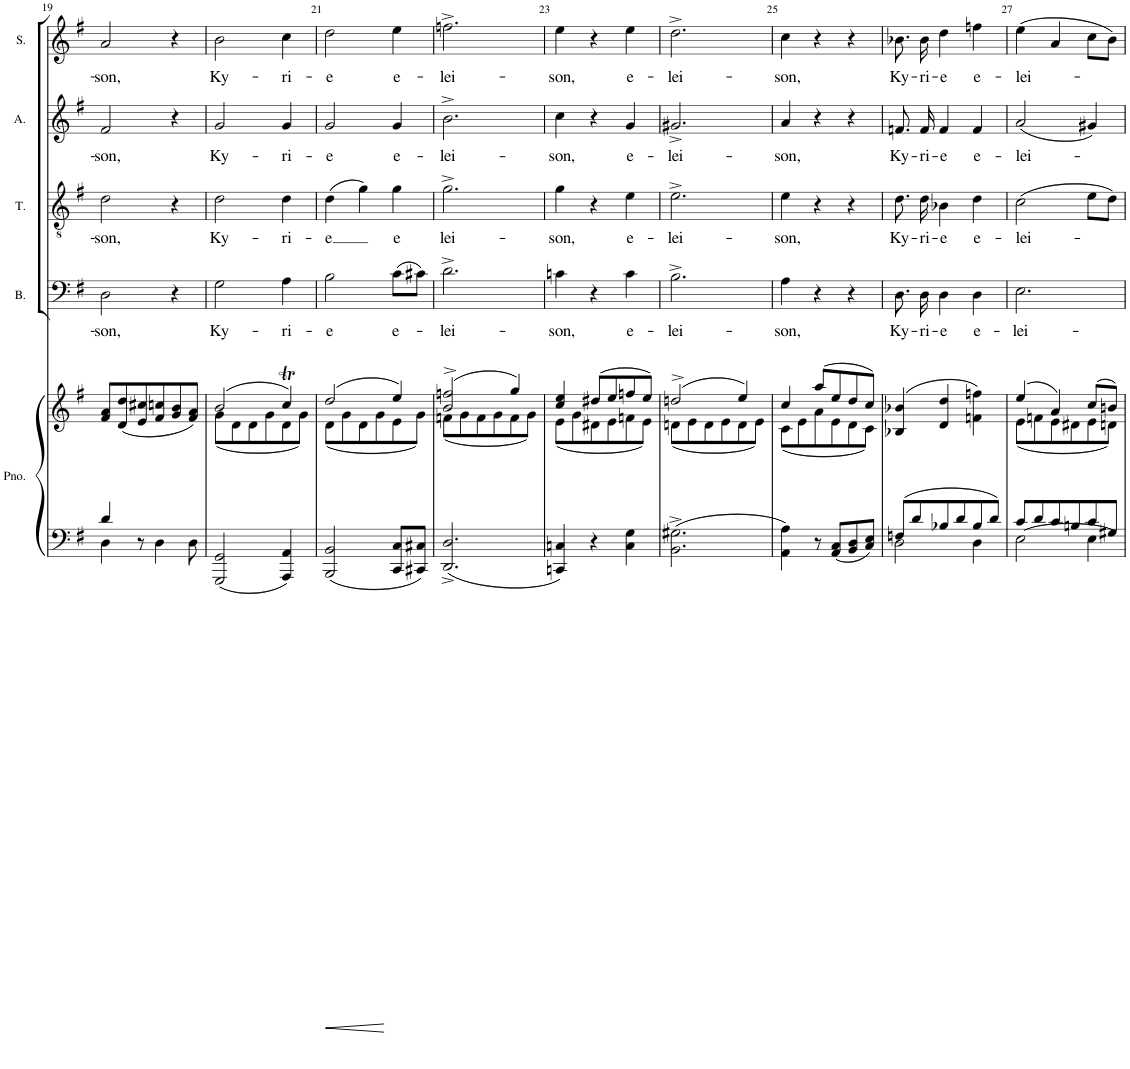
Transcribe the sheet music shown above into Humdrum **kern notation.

**kern	**kern	**kern	**text	**kern	**text	**kern	**text	**kern	**text
*part5	*part5	*part4	*part4	*part3	*part3	*part2	*part2	*part1	*part1
*staff6	*staff5	*staff4	*staff4	*staff3	*staff3	*staff2	*staff2	*staff1	*staff1
*I"Piano	*	*I"Bass	*	*I"Tenor	*	*I"Alto	*	*I"Soprano	*
*I'Pno.	*	*I'B.	*	*I'T.	*	*I'A.	*	*I'S.	*
!!LO:PB:g=z
*clefF4	*clefG2	*clefF4	*	*clefGv2	*	*clefG2	*	*clefG2	*
*k[f#]	*k[f#]	*k[f#]	*	*k[f#]	*	*k[f#]	*	*k[f#]	*
*M3/4	*M3/4	*M3/4	*	*M3/4	*	*M3/4	*	*M3/4	*
=19	=19	=19	=19	=19	=19	=19	=19	=19	=19
*^	*	*	*	*	*	*	*	*	*
!	!	!	!	!LO:LY:b	!	!LO:LY:b	!	!LO:LY:b	!	!LO:LY:b
4d/	4D\	8f#/ 8a/L	2D\	-son,	2d\	-son,	2f#/	-son,	2a/	-son,
.	.	(8d/ 8dd/	.	.	.	.	.	.	.	.
8r	2ryy	8e/ 8cc#X/	.	.	.	.	.	.	.	.
4D\	.	8f#/ 8ccn/	.	.	.	.	.	.	.	.
.	.	8g/ 8b/	4r	.	4r	.	4r	.	4r	.
8D\	.	8f#/ 8a/J)	.	.	.	.	.	.	.	.
*v	*v	*	*	*	*	*	*	*	*	*
=20	=20	=20	=20	=20	=20	=20	=20	=20	=20
*	*^	*	*	*	*	*	*	*	*
!	!	!	!	!LO:LY:b	!	!LO:LY:b	!	!LO:LY:b	!	!LO:LY:b
2GGG/ 2GG/	(2b/	(8g\L	2G\	Ky-	2d\	Ky-	2g/	Ky-	2b\	Ky-
.	.	8d\	.	.	.	.	.	.	.	.
.	.	8d\	.	.	.	.	.	.	.	.
.	.	8g\	.	.	.	.	.	.	.	.
!	!	!	!	!LO:LY:b	!	!LO:LY:b	!	!LO:LY:b	!	!LO:LY:b
4AAA/ 4AA/	4ccT/)	8d\	4A\	-ri-	4d\	-ri-	4g/	-ri-	4cc\	-ri-
.	.	8g\J)	.	.	.	.	.	.	.	.
=21	=21	=21	=21	=21	=21	=21	=21	=21	=21	=21
!	!	!	!	!LO:LY:b	!	!LO:LY:b	!	!LO:LY:b	!	!LO:LY:b
2BBB/ 2BB/	(2dd/	(8d\L	2B\	-e	(4d\	-e	2g/	-e	2dd\	-e
.	.	8g\	.	.	.	.	.	.	.	.
.	.	8d\	.	.	4g\)	.	.	.	.	.
.	.	8g\	.	.	.	.	.	.	.	.
!	!	!	!	!LO:LY:b	!	!LO:LY:b	!	!LO:LY:b	!	!LO:LY:b
8CC/ 8C/L	4ee/)	8e\	(8c\L	e-	4g\	e	4g/	e-	4ee\	e-
8CC#X/ 8C#X/J	.	8g\J)	8c#X\J)	.	.	.	.	.	.	.
=22	=22	=22	=22	=22	=22	=22	=22	=22	=22	=22
!	!	!	!	!LO:LY:b	!	!LO:LY:b	!	!LO:LY:b	!	!LO:LY:b
2.DD/^ 2.D/^	(2b/^ 2ffn/^	(8fn\L	2.d^\	-lei-	2.g^\	-lei-	2.b^\	-lei-	2.ffn^\	-lei-
.	.	8g\	.	.	.	.	.	.	.	.
.	.	8f\	.	.	.	.	.	.	.	.
.	.	8g\	.	.	.	.	.	.	.	.
.	4gg/)	8f\	.	.	.	.	.	.	.	.
.	.	8g\J)	.	.	.	.	.	.	.	.
=23	=23	=23	=23	=23	=23	=23	=23	=23	=23	=23
!	!	!	!	!LO:LY:b	!	!LO:LY:b	!	!LO:LY:b	!	!LO:LY:b
4CCn/ 4Cn/	4cc/ 4ee/	(8e\L	4cn\	-son,	4g\	-son,	4cc\	-son,	4ee\	-son,
.	.	8g\	.	.	.	.	.	.	.	.
4r	(8dd#X/L	8d#X\	4r	.	4r	.	4r	.	4r	.
.	8ee/	8e\	.	.	.	.	.	.	.	.
!	!	!	!	!LO:LY:b	!	!LO:LY:b	!	!LO:LY:b	!	!LO:LY:b
4C\ 4G\	8ffn/	8fn\	4c\	e-	4e\	e-	4g/	e-	4ee\	e-
.	8ee/J)	8e\J)	.	.	.	.	.	.	.	.
=24	=24	=24	=24	=24	=24	=24	=24	=24	=24	=24
!	!	!	!	!LO:LY:b	!	!LO:LY:b	!	!LO:LY:b	!	!LO:LY:b
2.BB\^ 2.G#X\^	(2ddn^/	(8dn\L	2.B^\	-lei-	2.e^\	-lei-	2.g#X^/	-lei-	2.dd^\	-lei-
.	.	8e\	.	.	.	.	.	.	.	.
.	.	8d\	.	.	.	.	.	.	.	.
.	.	8e\	.	.	.	.	.	.	.	.
.	4ee/)	8d\	.	.	.	.	.	.	.	.
.	.	8e\J)	.	.	.	.	.	.	.	.
=25	=25	=25	=25	=25	=25	=25	=25	=25	=25	=25
!	!	!	!	!LO:LY:b	!	!LO:LY:b	!	!LO:LY:b	!	!LO:LY:b
4AA\ 4A\	4cc/	(8c\L	4A\	-son,	4e\	-son,	4a/	-son,	4cc\	-son,
.	.	8e\	.	.	.	.	.	.	.	.
8r	(8aa/L	8a\	4r	.	4r	.	4r	.	4r	.
8AA/ 8C/L	8ee/	8e\	.	.	.	.	.	.	.	.
8BB/ 8D/	8dd/	8d\	4r	.	4r	.	4r	.	4r	.
8C/ 8E/J	8cc/J)	8c\J)	.	.	.	.	.	.	.	.
=26	=26	=26	=26	=26	=26	=26	=26	=26	=26	=26
*^	*	*	*	*	*	*	*	*	*	*
!	!	!	!	!	!LO:LY:b	!	!LO:LY:b	!	!LO:LY:b	!	!LO:LY:b
*	*	*v	*v	*	*	*	*	*	*	*	*
8Fn/L	2D\	(4B-X/ 4b-X/	8.D\	Ky-	8.d\	Ky-	8.fn/L	Ky-	8.b-X\	Ky-
8d/	.	.	.	.	.	.	.	.	.	.
!	!	!	!	!LO:LY:b	!	!LO:LY:b	!	!LO:LY:b	!	!LO:LY:b
.	.	.	16D\	-ri-	16d\	-ri-	16f/Jk	-ri-	16b-\	-ri-
!	!	!	!	!LO:LY:b	!	!LO:LY:b	!	!LO:LY:b	!	!LO:LY:b
8B-X/	.	4d/ 4dd/	4D\	-e	4B-X\	-e	4f/	-e	4dd\	-e
8d/	.	.	.	.	.	.	.	.	.	.
!	!	!	!	!LO:LY:b	!	!LO:LY:b	!	!LO:LY:b	!	!LO:LY:b
8B-/	4D\	4fn\ 4ffn\)	4D\	e-	4d\	e-	4f/	e-	4ffn\	e-
8d/J	.	.	.	.	.	.	.	.	.	.
=27	=27	=27	=27	=27	=27	=27	=27	=27	=27	=27
*	*	*^	*	*	*	*	*	*	*	*
!	!	!	!	!	!LO:LY:b	!	!LO:LY:b	!	!LO:LY:b	!	!LO:LY:b
8c/L	2E\	(4ee/	(8e\L	2.E\	-lei-	(2c\	-lei-	(2a/	-lei-	(4ee\	-lei-
8d/	.	.	8fn\	.	.	.	.	.	.	.	.
8c/	.	4a/)	8e\	.	.	.	.	.	.	4a/	.
8Bn/	.	.	8d#X\	.	.	.	.	.	.	.	.
8c/	4E\	(8cc/L	8e\	.	.	8e\L	.	4g#X/)	.	8cc\L	.
8G#X/J	.	8bn/J)	8dn\J)	.	.	8d\J)	.	.	.	8b\J)	.
*v	*v	*	*	*	*	*	*	*	*	*	*
*	*v	*v	*	*	*	*	*	*	*	*
=	=	=	=	=	=	=	=	=	=
*-	*-	*-	*-	*-	*-	*-	*-	*-	*-
